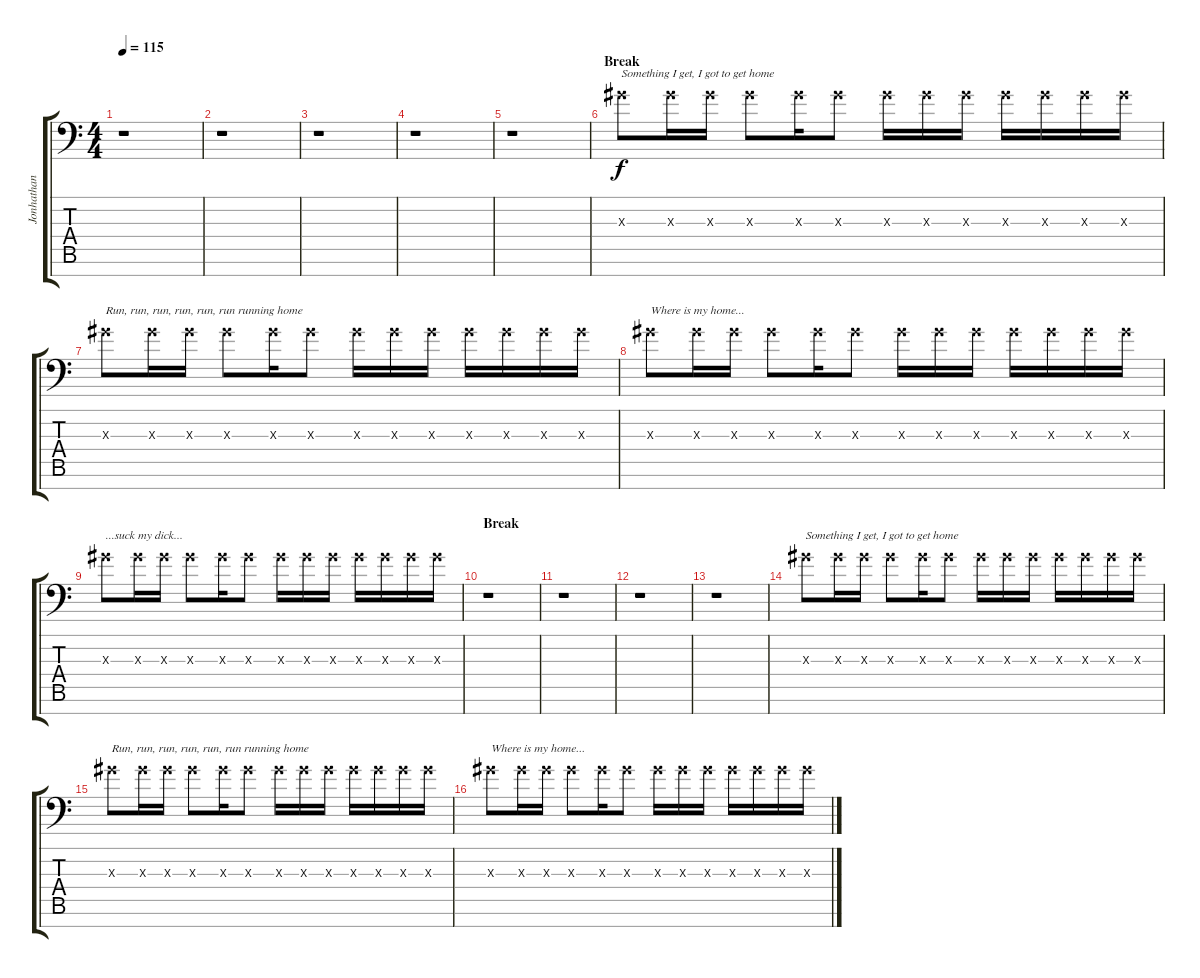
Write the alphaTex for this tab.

\track ("Jonhathan Davis - Vocals" "Jonhathan ") {instrument electricguitarmuted}
\staff {score tabs}
\tuning (D4 A3 F3 C3 G2 D2 A1) {hide}
\ts (4 4)
\tempo 115
\clef f4
\ks c
r.1{dy f} |
r.1 |
r.1 |
r.1 |
r.1 |
\section ("" "Break")
3.3{x}.8{txt "Something I get, I got to get home "} 3.3{x}.16 3.3{x}.16 3.3{x}.8 3.3{x}.16 3.3{x}.8 3.3{x}.16 3.3{x}.16 3.3{x}.16 3.3{x}.16 3.3{x}.16 3.3{x}.16 3.3{x}.16 |
3.3{x}.8{txt "Run, run, run, run, run, run running home "} 3.3{x}.16 3.3{x}.16 3.3{x}.8 3.3{x}.16 3.3{x}.8 3.3{x}.16 3.3{x}.16 3.3{x}.16 3.3{x}.16 3.3{x}.16 3.3{x}.16 3.3{x}.16 |
3.3{x}.8{txt "Where is my home... "} 3.3{x}.16 3.3{x}.16 3.3{x}.8 3.3{x}.16 3.3{x}.8 3.3{x}.16 3.3{x}.16 3.3{x}.16 3.3{x}.16 3.3{x}.16 3.3{x}.16 3.3{x}.16 |
3.3{x}.8{txt "...suck my dick... "} 3.3{x}.16 3.3{x}.16 3.3{x}.8 3.3{x}.16 3.3{x}.8 3.3{x}.16 3.3{x}.16 3.3{x}.16 3.3{x}.16 3.3{x}.16 3.3{x}.16 3.3{x}.16 |
\section ("" "Break")
r.1 |
r.1 |
r.1 |
r.1 |
\section ("" "")
3.3{x}.8{txt "Something I get, I got to get home "} 3.3{x}.16 3.3{x}.16 3.3{x}.8 3.3{x}.16 3.3{x}.8 3.3{x}.16 3.3{x}.16 3.3{x}.16 3.3{x}.16 3.3{x}.16 3.3{x}.16 3.3{x}.16 |
3.3{x}.8{txt "Run, run, run, run, run, run running home "} 3.3{x}.16 3.3{x}.16 3.3{x}.8 3.3{x}.16 3.3{x}.8 3.3{x}.16 3.3{x}.16 3.3{x}.16 3.3{x}.16 3.3{x}.16 3.3{x}.16 3.3{x}.16 |
3.3{x}.8{txt "Where is my home... "} 3.3{x}.16 3.3{x}.16 3.3{x}.8 3.3{x}.16 3.3{x}.8 3.3{x}.16 3.3{x}.16 3.3{x}.16 3.3{x}.16 3.3{x}.16 3.3{x}.16 3.3{x}.16
